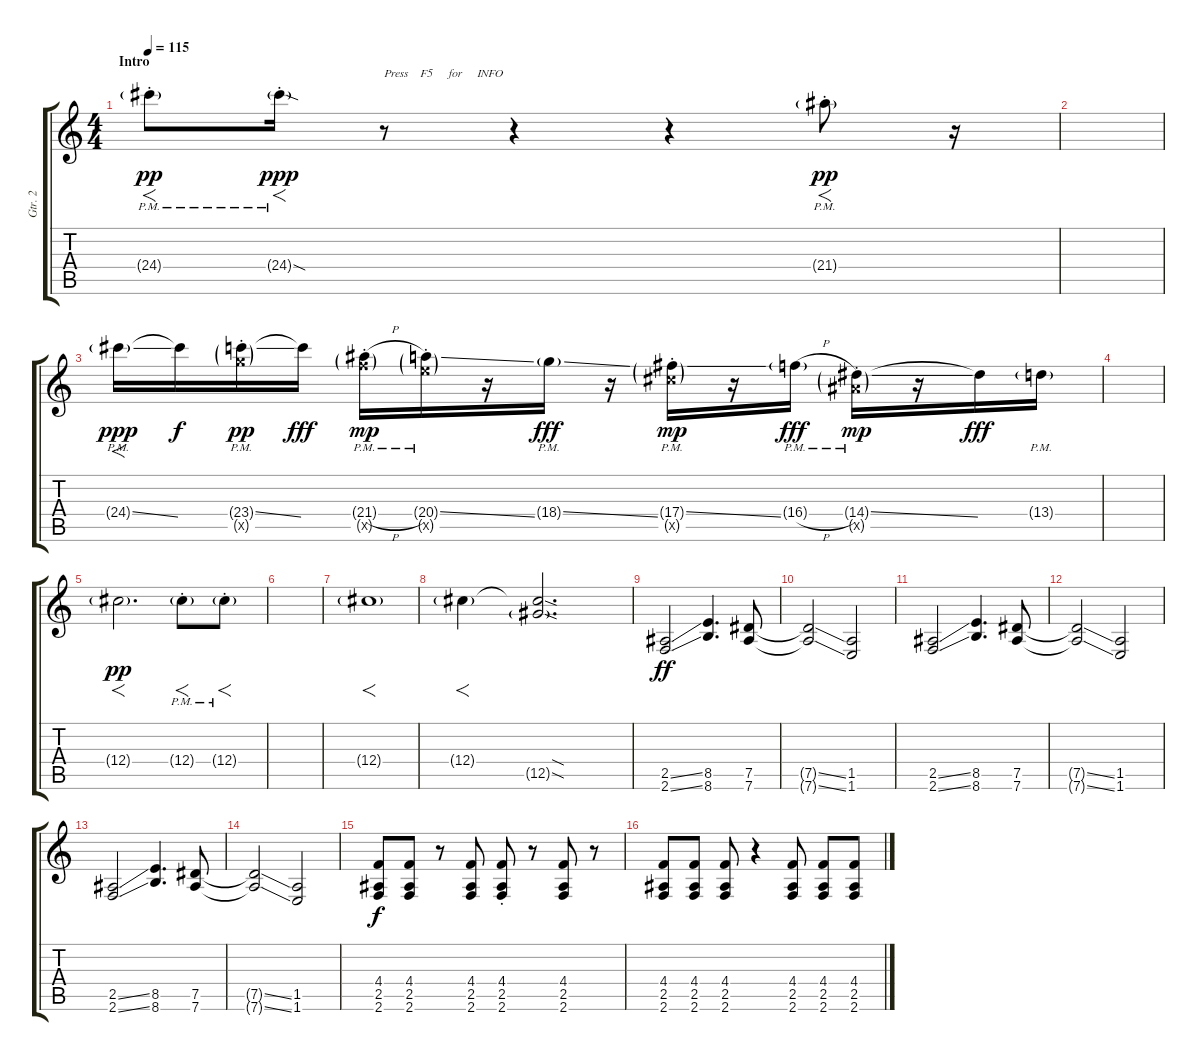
\track ("Gtr. 2" "Gtr. 2") {instrument overdrivenguitar}
\staff {score tabs}
\tuning (Eb4 Bb3 Gb3 Db3 Ab2 Eb2) {hide}
\ts (4 4)
\section ("" "Intro")
\tempo 115
\clef g2
\ks c
24.4{g pm st}.8{f dy pp volume 12 balance 8 instrument overdrivenguitar} 24.4{sod g pm st}.16{f dy ppp} r.8{txt "Press    F5     for     INFO"} r.4 r.4 21.4{g pm st}.8{f dy pp} r.16 |
|
24.4{ss g pm}.16{f dy ppp} 24.4{t}.16{dy f} (23.4{ss g pm} 23.5{g pm st x}).16{dy pp} 23.4{t}.16{dy fff} (21.4{h g pm} 21.5{g pm st x}).16{dy mp} (20.4{ss g pm} 20.5{g pm st x}).16 r.16 18.4{ss g pm}.16{dy fff} r.16 (17.4{ss g pm} 17.5{g pm st x}).16{dy mp} r.16 16.4{h g pm}.16{dy fff} (14.4{ss g pm} 14.5{g pm st x}).16{dy mp} r.16 14.4{t}.16{dy fff} 13.4{g pm}.16 |
|
12.4{g}.2{f d dy pp} 12.4{g pm st}.8{f} 12.4{g pm st}.8{f} |
|
12.4{g}.1{f} |
12.4{g}.4{f} (12.4{sod t} 12.5{sod g}).2{d} |
(2.5{ss} 2.6{ss}).2{dy ff volume 16} (8.5 8.6).4{d} (7.5 7.6).8 |
(7.5{ss t} 7.6{ss t}).2 (1.5 1.6).2 |
(2.5{ss} 2.6{ss}).2 (8.5 8.6).4{d} (7.5 7.6).8 |
(7.5{ss t} 7.6{ss t}).2 (1.5 1.6).2 |
(2.5{ss} 2.6{ss}).2 (8.5 8.6).4{d} (7.5 7.6).8 |
(7.5{ss t} 7.6{ss t}).2 (1.5 1.6).2 |
(4.4 2.5 2.6).8{dy f balance 0} (4.4 2.5 2.6).8 r.8 (4.4 2.5 2.6).8 (4.4{st} 2.5{st} 2.6{st}).8 r.8 (4.4 2.5 2.6).8 r.8 |
(4.4 2.5 2.6).8 (4.4 2.5 2.6).8 (4.4 2.5 2.6).8 r.4 (4.4 2.5 2.6).8 (4.4 2.5 2.6).8 (4.4 2.5 2.6).8
